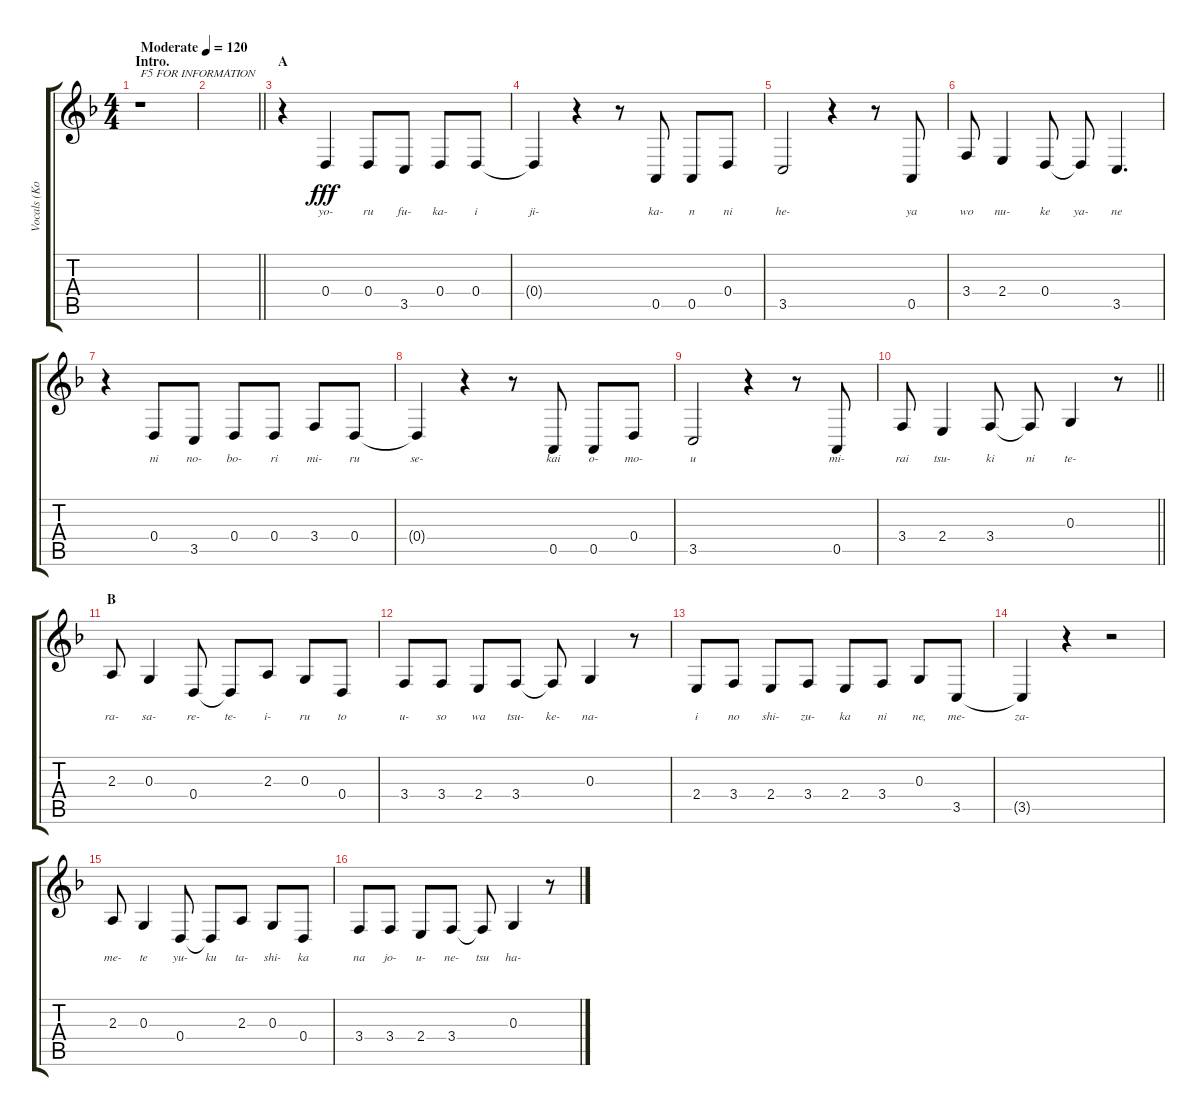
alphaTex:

\track ("Vocals (Kotobuki Tsumugi)" "Vocals (Ko") {instrument altosax}
\staff {score tabs}
\tuning (E4 B3 G3 D3 A2 E2) {hide}
\ts (4 4)
\section ("" "Intro.")
\tempo (120 "Moderate")
\clef g2
\ks f
r.1{txt "F5 FOR INFORMATION" dy fff instrument altosax} |
\barLineRight lightlight
|
\section ("" "A")
r.4 0.4.4{lyrics (0 "yo-") lyrics (1 "") lyrics (2 "") lyrics (3 "") lyrics (4 "")} 0.4.8{lyrics (0 "ru") lyrics (1 "") lyrics (2 "") lyrics (3 "") lyrics (4 "")} 3.5.8{lyrics (0 "fu-") lyrics (1 "") lyrics (2 "") lyrics (3 "") lyrics (4 "")} 0.4.8{lyrics (0 "ka-") lyrics (1 "") lyrics (2 "") lyrics (3 "") lyrics (4 "")} 0.4.8{lyrics (0 "i") lyrics (1 "") lyrics (2 "") lyrics (3 "") lyrics (4 "")} |
0.4{t}.4{lyrics (0 "ji-") lyrics (1 "") lyrics (2 "") lyrics (3 "") lyrics (4 "")} r.4 r.8 0.5.8{lyrics (0 "ka-") lyrics (1 "") lyrics (2 "") lyrics (3 "") lyrics (4 "")} 0.5.8{lyrics (0 "n") lyrics (1 "") lyrics (2 "") lyrics (3 "") lyrics (4 "")} 0.4.8{lyrics (0 "ni") lyrics (1 "") lyrics (2 "") lyrics (3 "") lyrics (4 "")} |
3.5.2{lyrics (0 "he-") lyrics (1 "") lyrics (2 "") lyrics (3 "") lyrics (4 "")} r.4 r.8 0.5.8{lyrics (0 "ya") lyrics (1 "") lyrics (2 "") lyrics (3 "") lyrics (4 "")} |
3.4.8{lyrics (0 "wo") lyrics (1 "") lyrics (2 "") lyrics (3 "") lyrics (4 "")} 2.4.4{lyrics (0 "nu-") lyrics (1 "") lyrics (2 "") lyrics (3 "") lyrics (4 "")} 0.4.8{lyrics (0 "ke") lyrics (1 "") lyrics (2 "") lyrics (3 "") lyrics (4 "")} 0.4{t}.8{lyrics (0 "ya-") lyrics (1 "") lyrics (2 "") lyrics (3 "") lyrics (4 "")} 3.5.4{d lyrics (0 "ne") lyrics (1 "") lyrics (2 "") lyrics (3 "") lyrics (4 "")} |
r.4 0.4.8{lyrics (0 "ni") lyrics (1 "") lyrics (2 "") lyrics (3 "") lyrics (4 "")} 3.5.8{lyrics (0 "no-") lyrics (1 "") lyrics (2 "") lyrics (3 "") lyrics (4 "")} 0.4.8{lyrics (0 "bo-") lyrics (1 "") lyrics (2 "") lyrics (3 "") lyrics (4 "")} 0.4.8{lyrics (0 "ri") lyrics (1 "") lyrics (2 "") lyrics (3 "") lyrics (4 "")} 3.4.8{lyrics (0 "mi-") lyrics (1 "") lyrics (2 "") lyrics (3 "") lyrics (4 "")} 0.4.8{lyrics (0 "ru") lyrics (1 "") lyrics (2 "") lyrics (3 "") lyrics (4 "")} |
0.4{t}.4{lyrics (0 "se-") lyrics (1 "") lyrics (2 "") lyrics (3 "") lyrics (4 "")} r.4 r.8 0.5.8{lyrics (0 "kai") lyrics (1 "") lyrics (2 "") lyrics (3 "") lyrics (4 "")} 0.5.8{lyrics (0 "o-") lyrics (1 "") lyrics (2 "") lyrics (3 "") lyrics (4 "")} 0.4.8{lyrics (0 "mo-") lyrics (1 "") lyrics (2 "") lyrics (3 "") lyrics (4 "")} |
3.5.2{lyrics (0 "u") lyrics (1 "") lyrics (2 "") lyrics (3 "") lyrics (4 "")} r.4 r.8 0.5.8{lyrics (0 "mi-") lyrics (1 "") lyrics (2 "") lyrics (3 "") lyrics (4 "")} |
\barLineRight lightlight
3.4.8{lyrics (0 "rai") lyrics (1 "") lyrics (2 "") lyrics (3 "") lyrics (4 "")} 2.4.4{lyrics (0 "tsu-") lyrics (1 "") lyrics (2 "") lyrics (3 "") lyrics (4 "")} 3.4.8{lyrics (0 "ki") lyrics (1 "") lyrics (2 "") lyrics (3 "") lyrics (4 "")} 3.4{t}.8{lyrics (0 "ni") lyrics (1 "") lyrics (2 "") lyrics (3 "") lyrics (4 "")} 0.3.4{lyrics (0 "te-") lyrics (1 "") lyrics (2 "") lyrics (3 "") lyrics (4 "")} r.8 |
\section ("" "B")
2.3.8{lyrics (0 "ra-") lyrics (1 "") lyrics (2 "") lyrics (3 "") lyrics (4 "")} 0.3.4{lyrics (0 "sa-") lyrics (1 "") lyrics (2 "") lyrics (3 "") lyrics (4 "")} 0.4.8{lyrics (0 "re-") lyrics (1 "") lyrics (2 "") lyrics (3 "") lyrics (4 "")} 0.4{t}.8{lyrics (0 "te-") lyrics (1 "") lyrics (2 "") lyrics (3 "") lyrics (4 "")} 2.3.8{lyrics (0 "i-") lyrics (1 "") lyrics (2 "") lyrics (3 "") lyrics (4 "")} 0.3.8{lyrics (0 "ru") lyrics (1 "") lyrics (2 "") lyrics (3 "") lyrics (4 "")} 0.4.8{lyrics (0 "to") lyrics (1 "") lyrics (2 "") lyrics (3 "") lyrics (4 "")} |
3.4.8{lyrics (0 "u-") lyrics (1 "") lyrics (2 "") lyrics (3 "") lyrics (4 "")} 3.4.8{lyrics (0 "so") lyrics (1 "") lyrics (2 "") lyrics (3 "") lyrics (4 "")} 2.4.8{lyrics (0 "wa") lyrics (1 "") lyrics (2 "") lyrics (3 "") lyrics (4 "")} 3.4.8{lyrics (0 "tsu-") lyrics (1 "") lyrics (2 "") lyrics (3 "") lyrics (4 "")} 3.4{t}.8{lyrics (0 "ke-") lyrics (1 "") lyrics (2 "") lyrics (3 "") lyrics (4 "")} 0.3.4{lyrics (0 "na-") lyrics (1 "") lyrics (2 "") lyrics (3 "") lyrics (4 "")} r.8 |
2.4.8{lyrics (0 "i") lyrics (1 "") lyrics (2 "") lyrics (3 "") lyrics (4 "")} 3.4.8{lyrics (0 "no") lyrics (1 "") lyrics (2 "") lyrics (3 "") lyrics (4 "")} 2.4.8{lyrics (0 "shi-") lyrics (1 "") lyrics (2 "") lyrics (3 "") lyrics (4 "")} 3.4.8{lyrics (0 "zu-") lyrics (1 "") lyrics (2 "") lyrics (3 "") lyrics (4 "")} 2.4.8{lyrics (0 "ka") lyrics (1 "") lyrics (2 "") lyrics (3 "") lyrics (4 "")} 3.4.8{lyrics (0 "ni") lyrics (1 "") lyrics (2 "") lyrics (3 "") lyrics (4 "")} 0.3.8{lyrics (0 "ne,") lyrics (1 "") lyrics (2 "") lyrics (3 "") lyrics (4 "")} 3.5.8{lyrics (0 "me-") lyrics (1 "") lyrics (2 "") lyrics (3 "") lyrics (4 "")} |
3.5{t}.4{lyrics (0 "za-") lyrics (1 "") lyrics (2 "") lyrics (3 "") lyrics (4 "")} r.4 r.2 |
2.3.8{lyrics (0 "me-") lyrics (1 "") lyrics (2 "") lyrics (3 "") lyrics (4 "")} 0.3.4{lyrics (0 "te") lyrics (1 "") lyrics (2 "") lyrics (3 "") lyrics (4 "")} 0.4.8{lyrics (0 "yu-") lyrics (1 "") lyrics (2 "") lyrics (3 "") lyrics (4 "")} 0.4{t}.8{lyrics (0 "ku") lyrics (1 "") lyrics (2 "") lyrics (3 "") lyrics (4 "")} 2.3.8{lyrics (0 "ta-") lyrics (1 "") lyrics (2 "") lyrics (3 "") lyrics (4 "")} 0.3.8{lyrics (0 "shi-") lyrics (1 "") lyrics (2 "") lyrics (3 "") lyrics (4 "")} 0.4.8{lyrics (0 "ka") lyrics (1 "") lyrics (2 "") lyrics (3 "") lyrics (4 "")} |
3.4.8{lyrics (0 "na") lyrics (1 "") lyrics (2 "") lyrics (3 "") lyrics (4 "")} 3.4.8{lyrics (0 "jo-") lyrics (1 "") lyrics (2 "") lyrics (3 "") lyrics (4 "")} 2.4.8{lyrics (0 "u-") lyrics (1 "") lyrics (2 "") lyrics (3 "") lyrics (4 "")} 3.4.8{lyrics (0 "ne-") lyrics (1 "") lyrics (2 "") lyrics (3 "") lyrics (4 "")} 3.4{t}.8{lyrics (0 "tsu") lyrics (1 "") lyrics (2 "") lyrics (3 "") lyrics (4 "")} 0.3.4{lyrics (0 "ha-") lyrics (1 "") lyrics (2 "") lyrics (3 "") lyrics (4 "")} r.8
